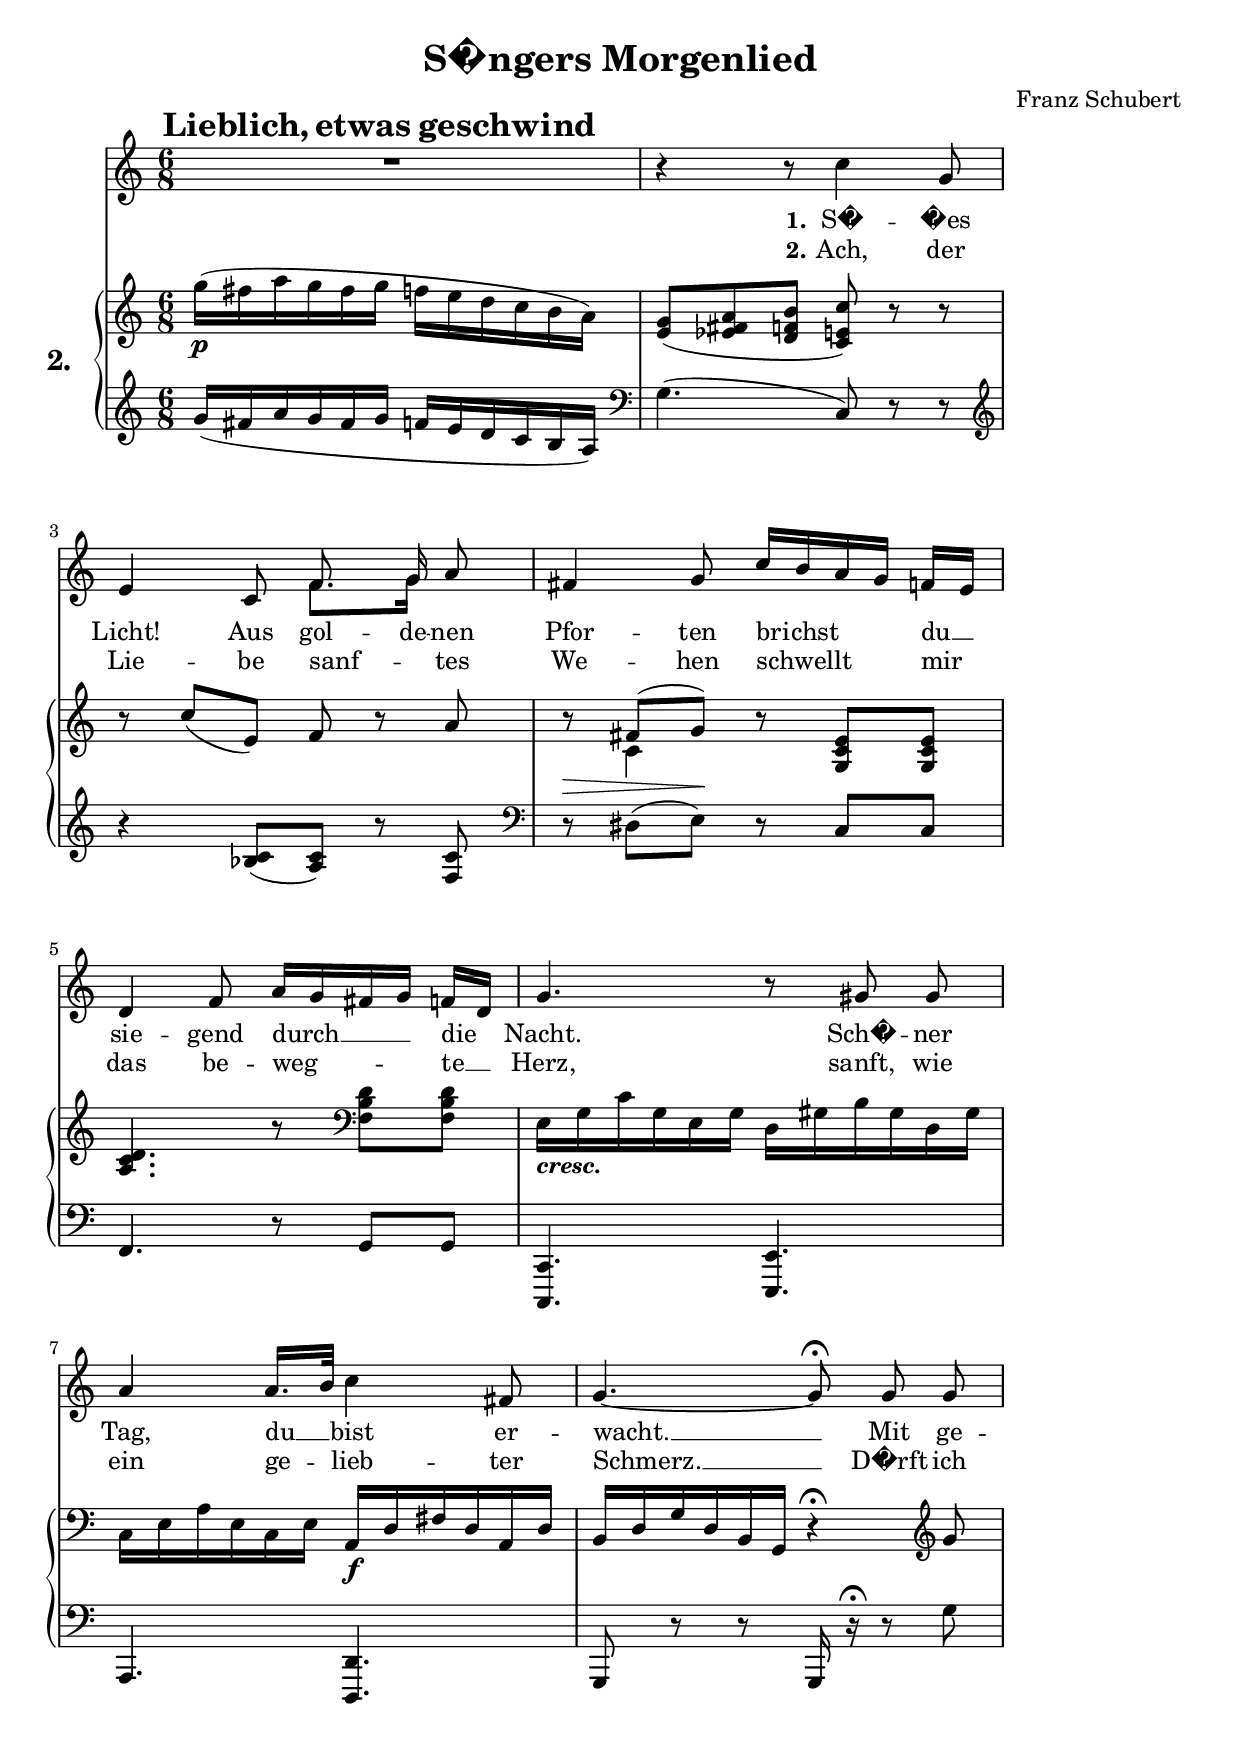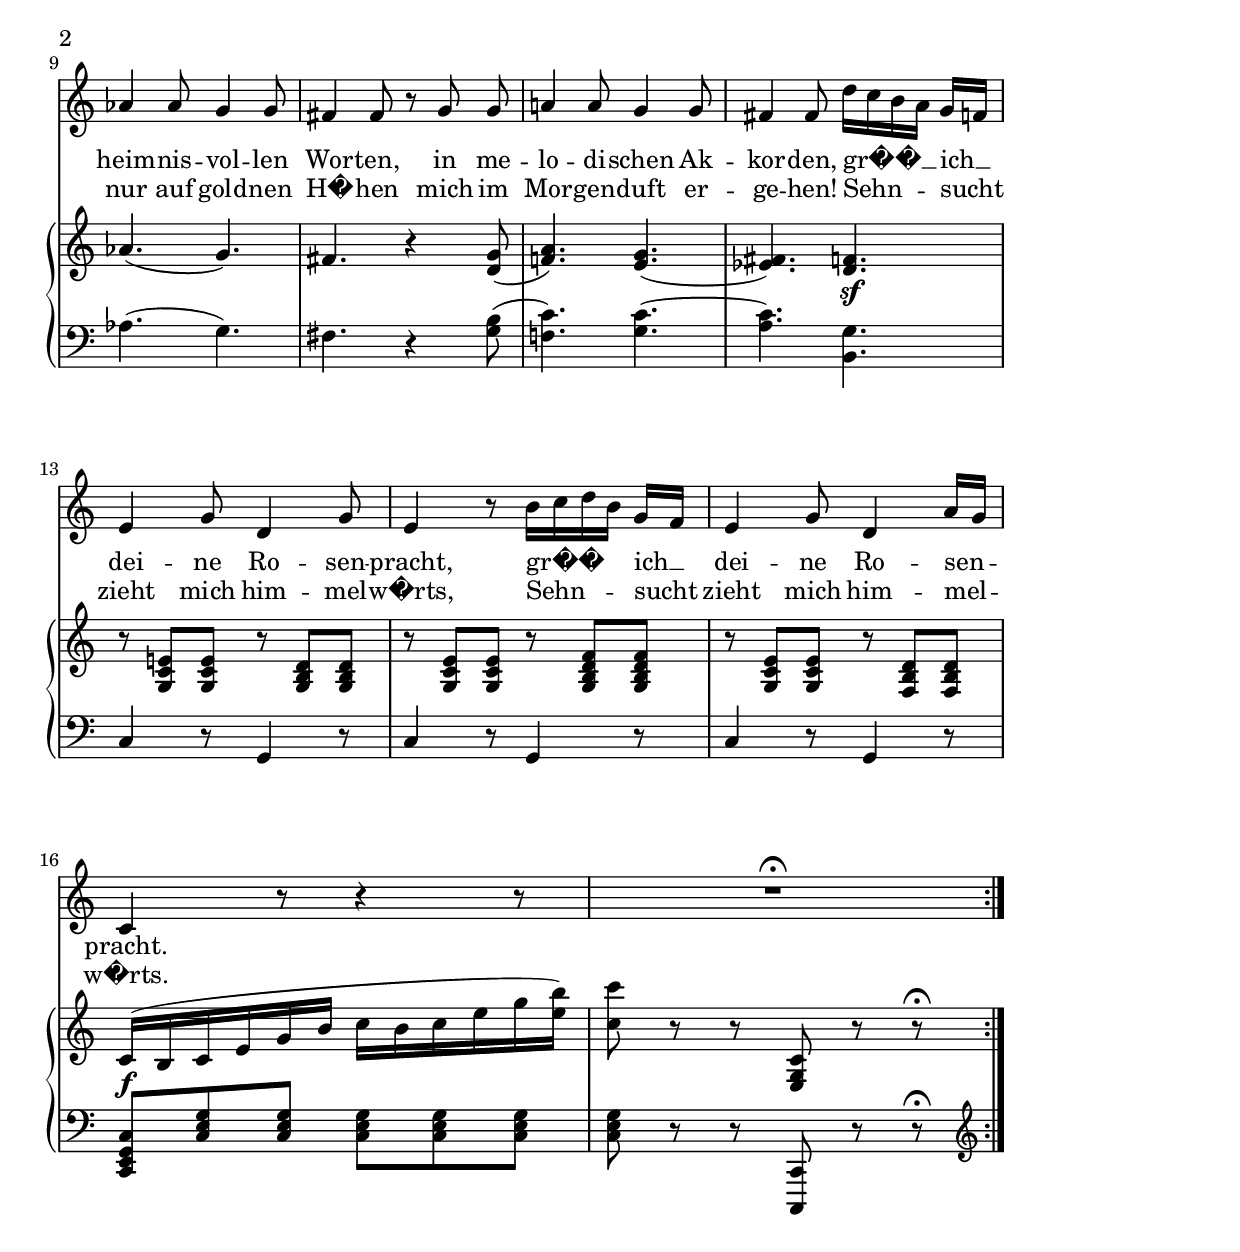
\header {
    title = "S�ngers Morgenlied"
    composer  = "Franz Schubert"
    date = "27. Februar 1815"
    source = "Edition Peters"
    editor = "Paul Losse"
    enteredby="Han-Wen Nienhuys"
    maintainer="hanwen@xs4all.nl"

    texidoc = "The source is a rather tightly set Peters in Edition is
    a heavy font. The Peters edition (4622c) was `herausgegeben' by
    Paul Losse, whose name also appears on a 1956 edition of some
    other music. Strictly speaking, his edititorial enhancements will
    not be in the PD - but I am assuming there are no notable ones in
    this small piece.

    The original compresses the entire music onto a single page, in 4
    systems.  Lily does so too if you tune down spacing-increment, but
    chooses line breaks differently.

    Further manual tweaks: the slur in measure 12 has been flattened
    manually. The beam in measure 3, left-hand, technically is wrong,
    but has been added following the original.

"

}

\version "2.1.19"
manuscriptBreak = { \break }



\paper  {
    #(paper-set-staff-size (* 5.8 mm))
    linewidth = #(* mm 160)
    indent = 8\mm
    interscoreline = 2.\mm
    }

modernAccidentals = {
  \property Staff.extraNatural = ##f
  \property Staff.autoAccidentals = #'(Staff (same-octave . 1) (any-octave . 0))
  \property Staff.autoCautionaries = #'()  
}


melody = \notes   \relative c'' \repeat volta 2 \context Voice = singer {
    \time 6/8
    \autoBeamOff
    s1*0^\markup { \bold \large\bigger\bigger { \hspace #-3.0 Lieblich, etwas geschwind } }
  R2.
  r4 r8 c4 g8 |
  e4 c8
    <<
	\new Voice { \stemUp f8. g16 }
	{ \stemDown f8.[ g16] } >> \stemBoth a8 |
  fis4  g8 c16[ b a g] f[ e] |
  d4 f8 a16[ g fis g] f[ d] |
  g4. r8 gis gis |
  a4 a16.[ b32] c4 fis,8 |
  g4.~ g8-\fermata g8 g |
  as4 as8 g4 g8 |
  fis4 fis8 r8 g g  |
  a!4 a8 g4 g8 |
  fis4 fis8 d'16[ c b a] g[ f] |
  e4 g8 d4 g8 e4 r8 b'16[ c d b] g[ f] |
  e4 g8 d4 a'16[ g] |
  c,4 r8 r4 r8 |

    % TODO : make \fermata work. 
  R2.^\fermataMarkup 
}


ignoreMelisma =	\property LyricsVoice . ignoreMelismata = ##t
ignoreMelismaOff = \property LyricsVoice . ignoreMelismata \unset


firstVerse = \lyrics {
    \property LyricsVoice . stanza = "1."
    
    S� -- �es Licht! Aus
    \ignoreMelisma
    gol --
    \ignoreMelismaOff

    de -- nen  Pfor -- ten brichst du __ \manuscriptBreak | 
    sie -- gend durch __ die Nacht. Sch� -- ner Tag, du __ bist er -- wacht. __ Mit ge -- |
    \manuscriptBreak
    heim -- nis -- vol -- len Wor -- ten, in me -- lo -- di -- schen Ak -- kor -- den, gr�� __ ich __ \manuscriptBreak |
    dei -- ne Ro -- sen -- pracht, gr�� ich __ dei -- ne Ro -- sen -- pracht. 
    }

secondVerse = \lyrics {
    \property LyricsVoice . stanza = "2."
    Ach, der Lie -- be sanf
    -- tes We -- hen schwellt mir |
    das be -- weg -- te __ Herz, sanft, wie ein ge -- lieb -- ter Schmerz. __ D�rft ich | 
    nur auf gold -- nen H� -- hen mich im Mor -- gen -- duft er -- ge -- hen! Sehn -- sucht |
    zieht mich him -- mel -- w�rts, Sehn -- sucht zieht mich him -- mel -- w�rts.
    }

pianoRH = \notes \relative c''' \repeat volta 2 {
    \modernAccidentals
    g16(_\p fis a g fis g f e d c b a ) | 
    <g e>8( <es fis a> <d f b> <c e c'>) r8 r | 
    r8 c'( e,) f r a |
    \once \property Voice.DynamicLineSpanner \set #'padding =#3
    r8_\> << { s8 s8-\! }  << { fis( g)
			    } \\ { c,4 } >> >> r8 <e c g> <e c g> |
    <d c a>4. r8 \clef bass  <d b f> <d b f> |
    e,16_" "_\markup { \bold\italic cresc. } g c g e g d gis b gis d gis |
    c, e a e c e a,-\f d fis d a d |
    b d g  d b g r4\fermata \clef treble g''8 |
    as4.( g 4.) | fis4. r4 <d g>8 ( |
    <f a>4.) <e g>4.( <es fis> ) <d f>\sf |
    r8 <e c g> <e c g> r <d b g > <d b g> |
    r <e c g> <e c g> r <f d b g> <f d b g> |
    r <e c g> <e c g> r <d b f> <d b f> |
    c16(_\f b c e g b c b c e g <e b'>) |
    <c c'>8 r r <c, g e>8 r r\fermata |  
}

pianoLH = \notes \relative c'' \repeat volta 2 {
    \modernAccidentals
    g16( fis a g fis g f e d c b a) | 
    \clef bass g4.( c,8) r r
    \clef treble r4 <bes' c>8([ <a c>)] r <f c'> |
    \clef bass r8 dis( e) r c c |
    f,4. r8 g g |
    <c, c,>4. <e e,>4. |
    a,4. <d d,>4. |
    g,8 r r g16 r16\fermata r8 g''8 |
    as4.( g ) |
    fis r4 <g b>8( |
    <f c'>4.)

    \once \property Voice.Slur \set #'height-limit = #1.0

    <g c>4.( | <a c>4.) <g b,> |
    c,4 r8 g4 r8 |
    c4 r8 g4 r8 |
    c4 r8 g4 r8 |
    <c g e c>8 <c e g> <c e g>     <c e g> <c e g> <c e g> |
    <c e g> r r <c, c,>8 r r\fermata \clef treble
    }

\score {

    << \time 6/8
     \new Staff <<
	 \context Staff \modernAccidentals
	 \melody >>
     \new LyricsVoice <<
	 \lyricsto "singer" \new LyricsVoice \firstVerse
	 \lyricsto "singer" \new LyricsVoice \secondVerse
	 >>
     \new PianoStaff << 
	 \property PianoStaff.instrument = \markup {
	     \bold
	     \bigger\bigger\bigger\bigger \huge "2.  " }
	 \new Staff \pianoRH
	 \new Staff \pianoLH
	>> 
    >>

    \paper {
	\translator {
	    \LyricsVoiceContext
	    minimumVerticalExtent = #'(-1.0 . 0)
	}
	\translator {
	    \ScoreContext
	    Beam \override #'thickness = #0.55
	    SpacingSpanner \set #'spacing-increment = #1.0
	    Slur \set #'height-limit = #1.5
	}
	\translator {
	    \PianoStaffContext
	    VerticalAlignment \override #'forced-distance = #10
	}
	\translator {
	    \StaffContext
	    minimumVerticalExtent = #'(-3. . 6)
	}
    }
}
